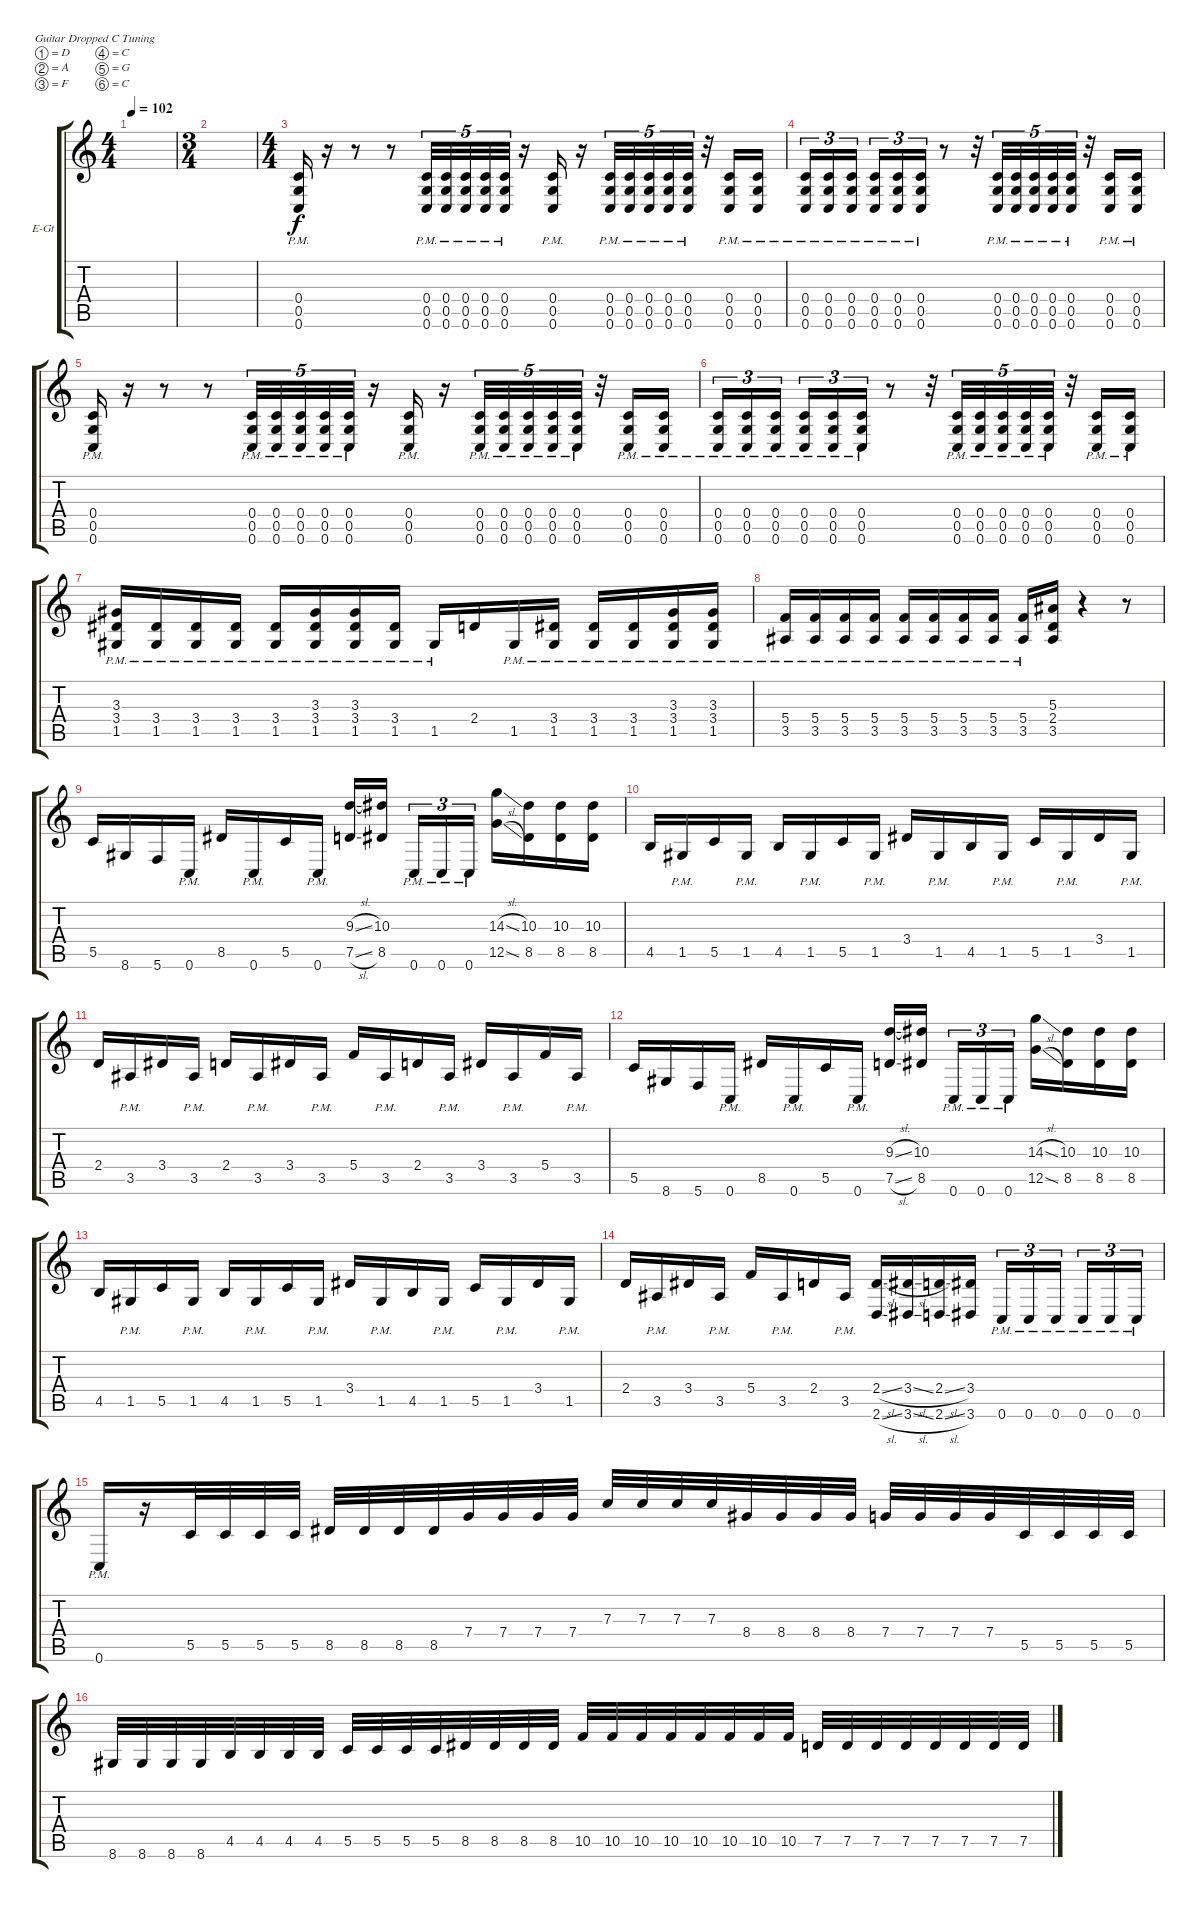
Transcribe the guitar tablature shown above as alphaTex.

\defaultSystemsLayout 4
\bracketExtendMode groupsimilarinstruments
\firstSystemTrackNameOrientation horizontal
\otherSystemsTrackNameOrientation horizontal
\track ("Rhythm Guitar" "E-Gt") {instrument distortionguitar}
\staff {score tabs}
\tuning (D4 A3 F3 C3 G2 C2)
\ts (4 4)
\tempo 102
\clef g2
\scale
0.485477
\ks c
|
\ts (3 4)
\scale
0.257261 |
\ts (4 4)
\scale
0.257261 (0.6{pm} 0.5{pm} 0.4{pm}).16 r.16 r.8 r.8 (0.6{pm} 0.5{pm} 0.4{pm}).32{tu (5 4)} (0.6{pm} 0.4{pm} 0.5{pm}).32{tu (5 4)} (0.6{pm} 0.5{pm} 0.4{pm}).32{tu (5 4)} (0.6{pm} 0.4{pm} 0.5{pm}).32{tu (5 4)} (0.6{pm} 0.5{pm} 0.4{pm}).32{tu (5 4)} r.16 (0.6{pm} 0.5{pm} 0.4{pm}).16 r.16 (0.6{pm} 0.5{pm} 0.4{pm}).32{tu (5 4)} (0.6{pm} 0.4{pm} 0.5{pm}).32{tu (5 4)} (0.6{pm} 0.5{pm} 0.4{pm}).32{tu (5 4)} (0.6{pm} 0.4{pm} 0.5{pm}).32{tu (5 4)} (0.6{pm} 0.5{pm} 0.4{pm}).32{tu (5 4)} r.32 (0.6{pm} 0.5{pm} 0.4{pm}).16 (0.6{pm} 0.5{pm} 0.4{pm}).16 |
(0.6{pm} 0.4{pm} 0.5{pm}).16{tu (3 2)} (0.6{pm} 0.5{pm} 0.4{pm}).16{tu (3 2)} (0.6{pm} 0.4{pm} 0.5{pm}).16{tu (3 2)} (0.6{pm} 0.5{pm} 0.4{pm}).16{tu (3 2)} (0.6{pm} 0.4{pm} 0.5{pm}).16{tu (3 2)} (0.6{pm} 0.5{pm} 0.4{pm}).16{tu (3 2)} r.8 r.32 (0.6{pm} 0.5{pm} 0.4{pm}).32{tu (5 4)} (0.6{pm} 0.4{pm} 0.5{pm}).32{tu (5 4)} (0.6{pm} 0.5{pm} 0.4{pm}).32{tu (5 4)} (0.6{pm} 0.4{pm} 0.5{pm}).32{tu (5 4)} (0.6{pm} 0.5{pm} 0.4{pm}).32{tu (5 4)} r.32 (0.6{pm} 0.5{pm} 0.4{pm}).16 (0.6{pm} 0.5{pm} 0.4{pm}).16 |
(0.6{pm} 0.5{pm} 0.4{pm}).16 r.16 r.8 r.8 (0.6{pm} 0.5{pm} 0.4{pm}).32{tu (5 4)} (0.6{pm} 0.4{pm} 0.5{pm}).32{tu (5 4)} (0.6{pm} 0.5{pm} 0.4{pm}).32{tu (5 4)} (0.6{pm} 0.4{pm} 0.5{pm}).32{tu (5 4)} (0.6{pm} 0.5{pm} 0.4{pm}).32{tu (5 4)} r.16 (0.6{pm} 0.5{pm} 0.4{pm}).16 r.16 (0.6{pm} 0.5{pm} 0.4{pm}).32{tu (5 4)} (0.6{pm} 0.4{pm} 0.5{pm}).32{tu (5 4)} (0.6{pm} 0.5{pm} 0.4{pm}).32{tu (5 4)} (0.6{pm} 0.4{pm} 0.5{pm}).32{tu (5 4)} (0.6{pm} 0.5{pm} 0.4{pm}).32{tu (5 4)} r.32 (0.6{pm} 0.5{pm} 0.4{pm}).16 (0.6{pm} 0.5{pm} 0.4{pm}).16 |
(0.6{pm} 0.4{pm} 0.5{pm}).16{tu (3 2)} (0.6{pm} 0.5{pm} 0.4{pm}).16{tu (3 2)} (0.6{pm} 0.4{pm} 0.5{pm}).16{tu (3 2)} (0.6{pm} 0.5{pm} 0.4{pm}).16{tu (3 2)} (0.6{pm} 0.4{pm} 0.5{pm}).16{tu (3 2)} (0.6{pm} 0.5{pm} 0.4{pm}).16{tu (3 2)} r.8 r.32 (0.6{pm} 0.5{pm} 0.4{pm}).32{tu (5 4)} (0.6{pm} 0.4{pm} 0.5{pm}).32{tu (5 4)} (0.6{pm} 0.5{pm} 0.4{pm}).32{tu (5 4)} (0.6{pm} 0.4{pm} 0.5{pm}).32{tu (5 4)} (0.6{pm} 0.5{pm} 0.4{pm}).32{tu (5 4)} r.32 (0.6{pm} 0.5{pm} 0.4{pm}).16 (0.6{pm} 0.5{pm} 0.4{pm}).16 |
(1.5{pm} 3.4{pm} 3.3).16 (1.5{pm} 3.4{pm}).16 (3.4{pm} 1.5{pm}).16 (1.5{pm} 3.4{pm}).16 (1.5{pm} 3.4{pm}).16 (1.5{pm} 3.4{pm} 3.3{pm}).16 (1.5{pm} 3.4{pm} 3.3{pm}).16 (1.5{pm} 3.4).16 1.5{pm}.16 2.4.16 1.5{pm}.16 (1.5{pm} 3.4{pm}).16 (1.5{pm} 3.4{pm}).16 (1.5{pm} 3.4{pm}).16 (1.5{pm} 3.4{pm} 3.3{pm}).16 (1.5{pm} 3.4{pm} 3.3{pm}).16 |
(3.5{pm} 5.4{pm}).16 (3.5{pm} 5.4{pm}).16 (3.5{pm} 5.4{pm}).16 (3.5{pm} 5.4{pm}).16 (5.4{pm} 3.5{pm}).16 (5.4{pm} 3.5{pm}).16 (5.4{pm} 3.5{pm}).16 (5.4{pm} 3.5{pm}).16 (5.4{pm} 3.5{pm}).16 (3.5 2.4 5.3).16 r.4 r.8 |
5.5.16 8.6.16 5.6.16 0.6{pm}.16 8.5.16 0.6{pm}.16 5.5.16 0.6{pm}.16 (7.5{sl} 9.3{sl}).16 (8.5 10.3).16 0.6{pm}.16{tu (3 2)} 0.6{pm}.16{tu (3 2)} 0.6{pm}.16{tu (3 2)} (14.3{sl} 12.5{sl}).16 (8.5 10.3).16 (8.5 10.3).16 (8.5 10.3).16 |
4.5.16 1.5{pm}.16 5.5.16 1.5{pm}.16 4.5.16 1.5{pm}.16 5.5.16 1.5{pm}.16 3.4.16 1.5{pm}.16 4.5.16 1.5{pm}.16 5.5.16 1.5{pm}.16 3.4.16 1.5{pm}.16 |
2.4.16 3.5{pm}.16 3.4.16 3.5{pm}.16 2.4.16 3.5{pm}.16 3.4.16 3.5{pm}.16 5.4.16 3.5{pm}.16 2.4.16 3.5{pm}.16 3.4.16 3.5{pm}.16 5.4.16 3.5{pm}.16 |
5.5.16 8.6.16 5.6.16 0.6{pm}.16 8.5.16 0.6{pm}.16 5.5.16 0.6{pm}.16 (7.5{sl} 9.3{sl}).16 (8.5 10.3).16 0.6{pm}.16{tu (3 2)} 0.6{pm}.16{tu (3 2)} 0.6{pm}.16{tu (3 2)} (14.3{sl} 12.5{sl}).16 (8.5 10.3).16 (8.5 10.3).16 (8.5 10.3).16 |
4.5.16 1.5{pm}.16 5.5.16 1.5{pm}.16 4.5.16 1.5{pm}.16 5.5.16 1.5{pm}.16 3.4.16 1.5{pm}.16 4.5.16 1.5{pm}.16 5.5.16 1.5{pm}.16 3.4.16 1.5{pm}.16 |
2.4.16 3.5{pm}.16 3.4.16 3.5{pm}.16 5.4.16 3.5{pm}.16 2.4.16 3.5{pm}.16 (2.6{sl} 2.4{sl}).16 (3.6{sl} 3.4{sl}).16 (2.6{sl} 2.4{sl}).16 (3.6 3.4).16 0.6{pm}.16{tu (3 2)} 0.6{pm}.16{tu (3 2)} 0.6{pm}.16{tu (3 2)} 0.6{pm}.16{tu (3 2)} 0.6{pm}.16{tu (3 2)} 0.6{pm}.16{tu (3 2)} |
0.6{pm}.16 r.16 5.5.32 5.5.32 5.5.32 5.5.32 8.5.32 8.5.32 8.5.32 8.5.32 7.4.32 7.4.32 7.4.32 7.4.32 7.3.32 7.3.32 7.3.32 7.3.32 8.4.32 8.4.32 8.4.32 8.4.32 7.4.32 7.4.32 7.4.32 7.4.32 5.5.32 5.5.32 5.5.32 5.5.32 |
8.6.32 8.6.32 8.6.32 8.6.32 4.5.32 4.5.32 4.5.32 4.5.32 5.5.32 5.5.32 5.5.32 5.5.32 8.5.32 8.5.32 8.5.32 8.5.32 10.5.32 10.5.32 10.5.32 10.5.32 10.5.32 10.5.32 10.5.32 10.5.32 7.5.32 7.5.32 7.5.32 7.5.32 7.5.32 7.5.32 7.5.32 7.5.32
